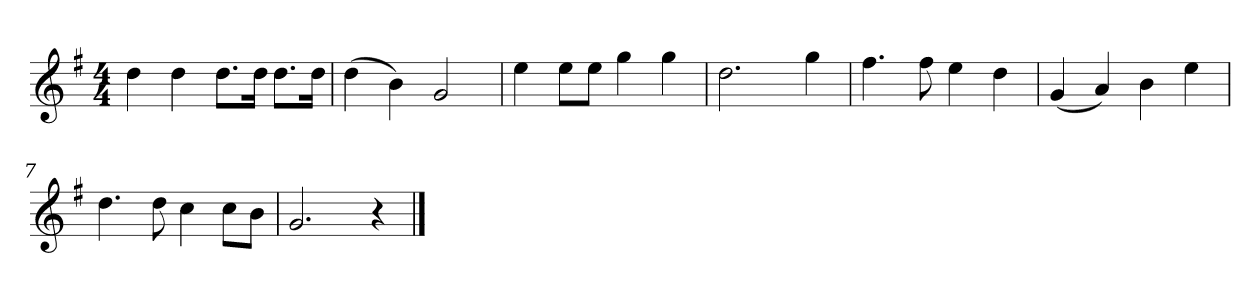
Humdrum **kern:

**kern
*part1
*staff1
*k[f#]
*M4/4
*MM120
=1
4dd
4dd
8.ddL
16ddJk
8.ddL
16ddJk
=2
(4dd
4b)
2g
=3
4ee
8eeL
8eeJ
4gg
4gg
=4
2.dd
4gg
=5
4.ff#
8ff#
4ee
4dd
=6
(4g
4a)
4b
4ee
=7
4.dd
8dd
4cc
8ccL
8bJ
=8
2.g
4r
==
*-
